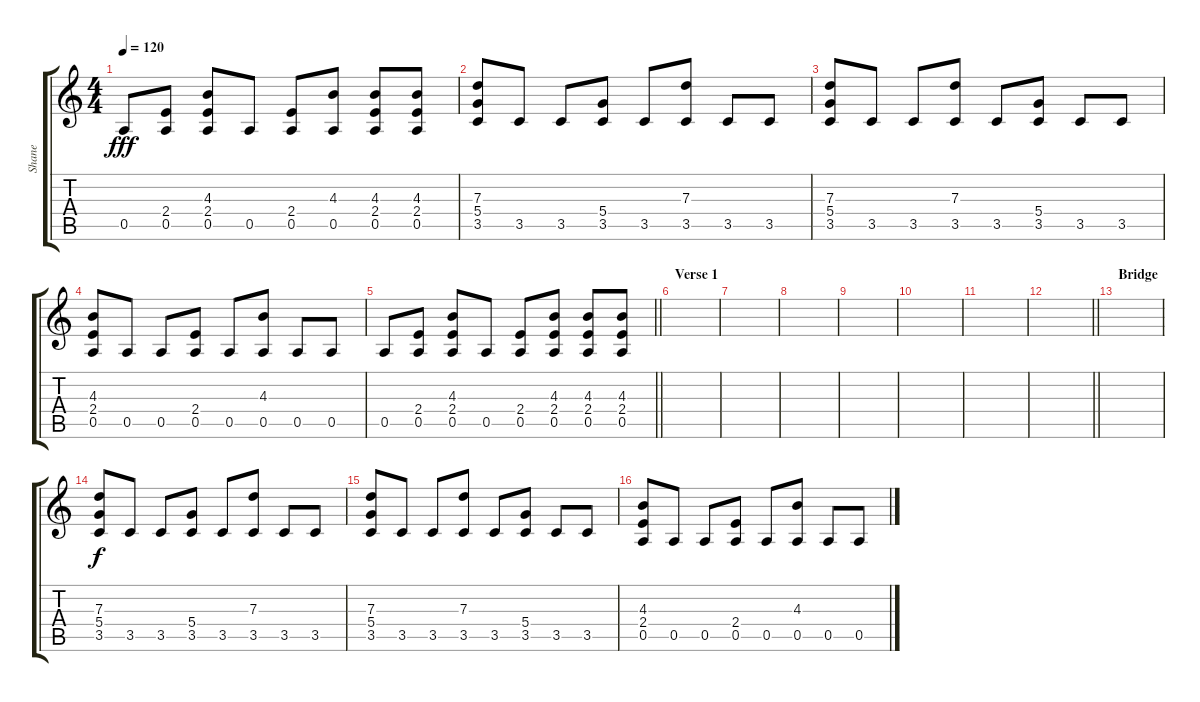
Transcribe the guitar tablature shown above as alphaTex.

\track ("Shane" "Shane") {instrument electricguitarjazz}
\staff {score tabs}
\tuning (E4 B3 G3 D3 A2 E2) {hide}
\ts (4 4)
\tempo 120
\clef g2
\ks c
0.5.8{dy fff} (2.4 0.5).8 (4.3 2.4 0.5).8 0.5.8 (2.4 0.5).8 (4.3 0.5).8 (4.3 2.4 0.5).8 (4.3 2.4 0.5).8 |
(7.3 5.4 3.5).8 3.5.8 3.5.8 (5.4 3.5).8 3.5.8 (7.3 3.5).8 3.5.8 3.5.8 |
(7.3 5.4 3.5).8 3.5.8 3.5.8 (7.3 3.5).8 3.5.8 (5.4 3.5).8 3.5.8 3.5.8 |
(4.3 2.4 0.5).8 0.5.8 0.5.8 (2.4 0.5).8 0.5.8 (4.3 0.5).8 0.5.8 0.5.8 |
\barLineRight lightlight
0.5.8 (2.4 0.5).8 (4.3 2.4 0.5).8 0.5.8 (2.4 0.5).8 (4.3 2.4 0.5).8 (4.3 2.4 0.5).8 (4.3 2.4 0.5).8 |
\section ("" "Verse 1")
|
|
|
|
|
|
\barLineRight lightlight
|
\section ("" "Bridge")
|
(7.3 5.4 3.5).8{dy f} 3.5.8 3.5.8 (5.4 3.5).8 3.5.8 (7.3 3.5).8 3.5.8 3.5.8 |
(7.3 5.4 3.5).8 3.5.8 3.5.8 (7.3 3.5).8 3.5.8 (5.4 3.5).8 3.5.8 3.5.8 |
(4.3 2.4 0.5).8 0.5.8 0.5.8 (2.4 0.5).8 0.5.8 (4.3 0.5).8 0.5.8 0.5.8
